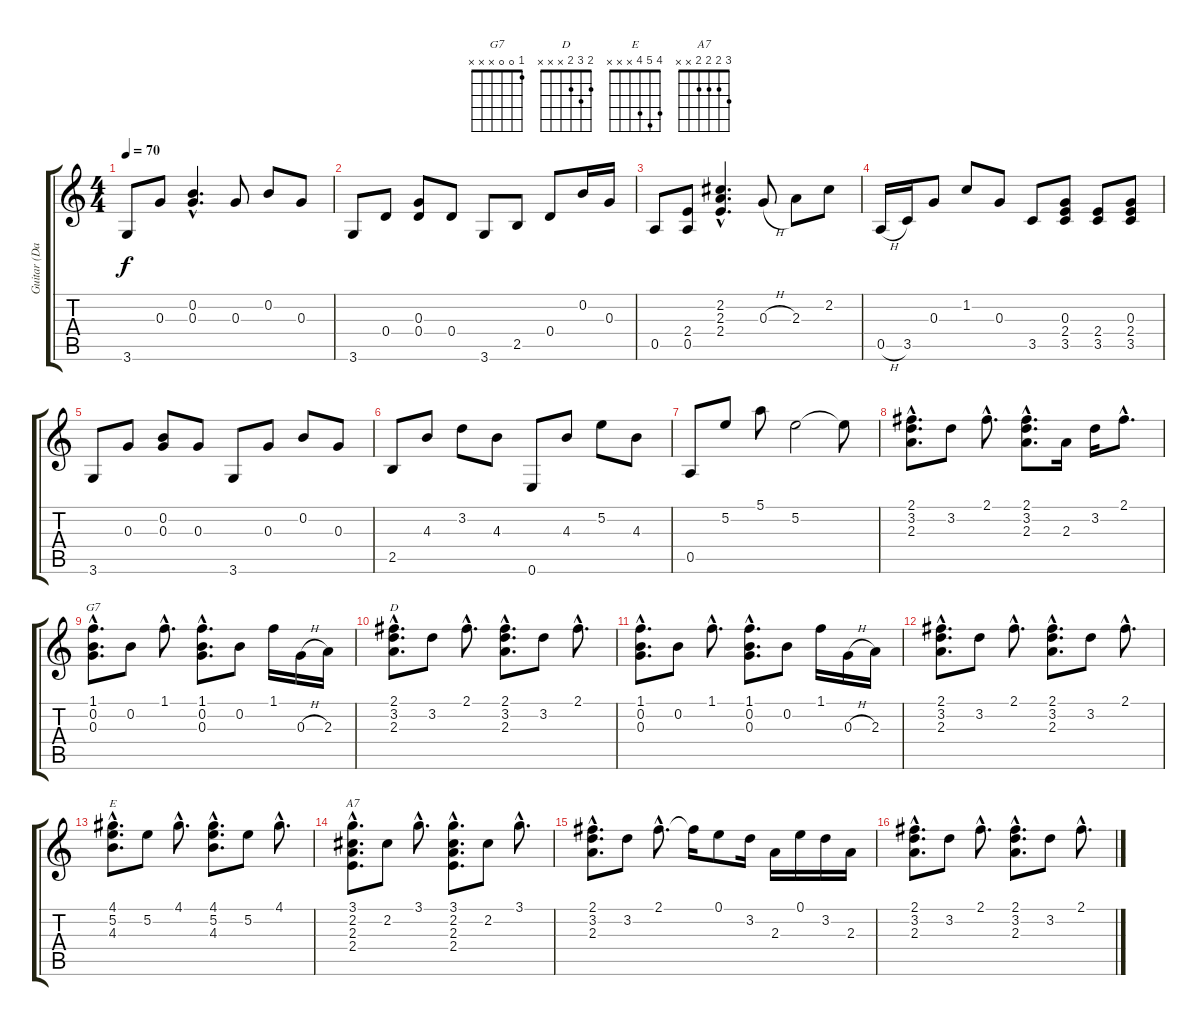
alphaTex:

\track ("Guitar (David Gilmour)" "Guitar (Da") {instrument overdrivenguitar}
\staff {score tabs}
\tuning (E4 B3 G3 D3 A2 E2) {hide}
\chord ("G7" 1 0 0 x x x)
\chord ("D" 2 3 2 x x x)
\chord ("E" 4 5 4 x x x)
\chord ("A7" 3 2 2 2 x x)
\ts (4 4)
\tempo 70
\clef g2
\ks c
3.6.8{dy f} 0.3.8 (0.2{hac} 0.3{hac}).4{d} 0.3.8 0.2.8 0.3.8 |
3.6.8 0.4.8 (0.3 0.4).8 0.4.8 3.6.8 2.5.8 0.4.8 0.2.16 0.3.16 |
0.5.8 (2.4 0.5).8 (2.2{hac} 2.3{hac} 2.4{hac}).4{d} 0.3{h}.8 2.3.8 2.2.8 |
0.5{h}.16 3.5.16 0.3.8 1.2.8 0.3.8 3.5.8 (0.3 2.4 3.5).8 (2.4 3.5).8 (0.3 2.4 3.5).8 |
3.6.8 0.3.8 (0.2 0.3).8 0.3.8 3.6.8 0.3.8 0.2.8 0.3.8 |
2.5.8 4.3.8 3.2.8 4.3.8 0.6.8 4.3.8 5.2.8 4.3.8 |
0.5.8 5.2.8 5.1.8 5.2.2 5.2{t}.8 |
(2.1{hac} 3.2{hac} 2.3{hac}).8{d} 3.2.8 2.1{hac}.8{d} (2.1{hac} 3.2{hac} 2.3{hac}).8{d} 2.3.16 3.2.16 2.1{hac}.8{d} |
(1.1{hac} 0.2{hac} 0.3{hac}).8{d ch "G7"} 0.2.8 1.1{hac}.8{d} (1.1{hac} 0.2{hac} 0.3{hac}).8{d} 0.2.8 1.1.16 0.3{h}.16 2.3.16 |
(2.1{hac} 3.2{hac} 2.3{hac}).8{d ch "D"} 3.2.8 2.1{hac}.8{d} (2.1{hac} 3.2{hac} 2.3{hac}).8{d} 3.2.8 2.1{hac}.8{d} |
(1.1{hac} 0.2{hac} 0.3{hac}).8{d} 0.2.8 1.1{hac}.8{d} (1.1{hac} 0.2{hac} 0.3{hac}).8{d} 0.2.8 1.1.16 0.3{h}.16 2.3.16 |
(2.1{hac} 3.2{hac} 2.3{hac}).8{d} 3.2.8 2.1{hac}.8{d} (2.1{hac} 3.2{hac} 2.3{hac}).8{d} 3.2.8 2.1{hac}.8{d} |
(4.1{hac} 5.2{hac} 4.3{hac}).8{d ch "E"} 5.2.8 4.1{hac}.8{d} (4.1{hac} 5.2{hac} 4.3{hac}).8{d} 5.2.8 4.1{hac}.8{d} |
(3.1{hac} 2.2{hac} 2.3{hac} 2.4{hac}).8{d ch "A7"} 2.2.8 3.1{hac}.8{d} (3.1{hac} 2.2{hac} 2.3{hac} 2.4{hac}).8{d} 2.2.8 3.1{hac}.8{d} |
(2.1{hac} 3.2{hac} 2.3{hac}).8{d} 3.2.8 2.1{hac}.8{d} 2.1{t}.16 0.1.8 3.2.16 2.3.16 0.1.16 3.2.16 2.3.16 |
(2.1{hac} 3.2{hac} 2.3{hac}).8{d} 3.2.8 2.1{hac}.8{d} (2.1{hac} 3.2{hac} 2.3{hac}).8{d} 3.2.8 2.1{hac}.8{d}
